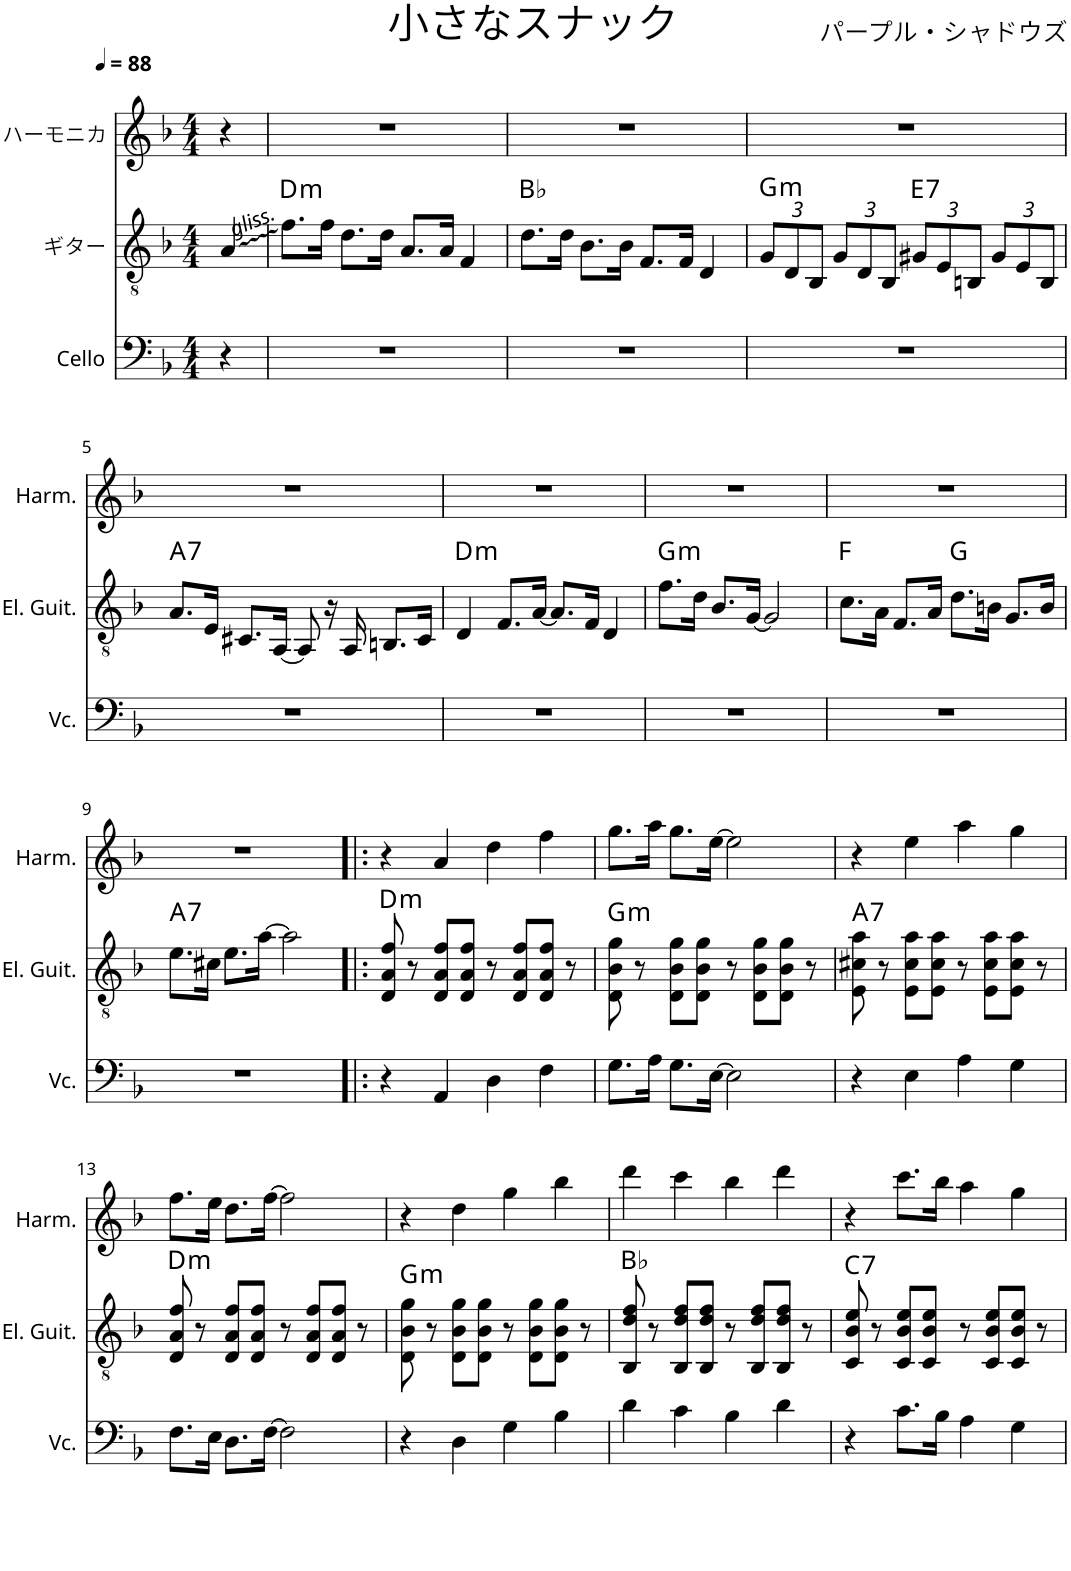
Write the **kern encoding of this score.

**kern	**kern	**harte	**kern
*part3	*part2	*part2	*part1
*staff3	*staff2	*	*staff1
*I"Cello	*I"ギター	*	*I"ハーモニカ
*clefF4	*clefGv2	*	*clefG2
*k[b-]	*k[b-]	*	*k[b-]
*M4/4	*M4/4	*	*M4/4
*MM88	*MM88	*	*MM88
=1	=1	=1	=1
4r	4A/	.	4r
=2	=2	=2	=2
!	!	!LO:H:kt=m	!
1r	8.f\L	D:min	1r
.	16f\Jk	.	.
.	8.d\L	.	.
.	16d\Jk	.	.
.	8.A/L	.	.
.	16A/Jk	.	.
.	4F/	.	.
=3	=3	=3	=3
1r	8.d\L	Bb:maj	1r
.	16d\Jk	.	.
.	8.B-\L	.	.
.	16B-\Jk	.	.
.	8.F/L	.	.
.	16F/Jk	.	.
.	4D/	.	.
=4	=4	=4	=4
*	*Xbrackettup	*	*
!	!	!LO:H:kt=m	!
1r	12G/L	G:min	1r
.	12D/	.	.
.	12BB-/J	.	.
.	12G/L	.	.
.	12D/	.	.
.	12BB-/J	.	.
!	!	!LO:H:kt=7	!
.	12G#X/L	E:7	.
.	12E/	.	.
.	12BBn/J	.	.
.	12G#/L	.	.
.	12E/	.	.
.	12BB/J	.	.
!!LO:LB:g=z
=5	=5	=5	=5
!	!	!LO:H:kt=7	!
1r	8.A/L	A:7	1r
.	16E/Jk	.	.
.	8.C#X/L	.	.
.	[16AA/Jk	.	.
.	8AA/]	.	.
.	16r	.	.
.	16AA/	.	.
.	8.BBn/L	.	.
.	16C#/Jk	.	.
=6	=6	=6	=6
!	!	!LO:H:kt=m	!
1r	4D/	D:min	1r
.	8.F/L	.	.
.	[16A/Jk	.	.
.	8.A/L]	.	.
.	16F/Jk	.	.
.	4D/	.	.
=7	=7	=7	=7
!	!	!LO:H:kt=m	!
1r	8.f\L	G:min	1r
.	16d\Jk	.	.
.	8.B-/L	.	.
.	[16G/Jk	.	.
.	2G/]	.	.
=8	=8	=8	=8
1r	8.c\L	F:maj	1r
.	16A\Jk	.	.
.	8.F/L	.	.
.	16A/Jk	.	.
.	8.d\L	G:maj	.
.	16Bn\Jk	.	.
.	8.G/L	.	.
.	16B/Jk	.	.
!!LO:LB:g=z
=9	=9	=9	=9
!	!	!LO:H:kt=7	!
1r	8.e\L	A:7	1r
.	16c#X\Jk	.	.
.	8.e\L	.	.
.	[16a\Jk	.	.
.	2a\]	.	.
=10!|:	=10!|:	=10!|:	=10!|:
!	!	!LO:H:kt=m	!
4r	8D/ 8A/ 8f/	D:min	4r
.	8r	.	.
4AA/	8D/ 8A/ 8f/L	.	4a/
.	8D/ 8A/ 8f/J	.	.
4D\	8r	.	4dd\
.	8D/ 8A/ 8f/L	.	.
4F\	8D/ 8A/ 8f/J	.	4ff\
.	8r	.	.
=11	=11	=11	=11
!	!	!LO:H:kt=m	!
8.G\L	8D\ 8B-\ 8g\	G:min	8.gg\L
.	8r	.	.
16A\Jk	.	.	16aa\Jk
8.G\L	8D\ 8B-\ 8g\L	.	8.gg\L
.	8D\ 8B-\ 8g\J	.	.
[16E\Jk	.	.	[16ee\Jk
2E\]	8r	.	2ee\]
.	8D\ 8B-\ 8g\L	.	.
.	8D\ 8B-\ 8g\J	.	.
.	8r	.	.
=12	=12	=12	=12
!	!	!LO:H:kt=7	!
4r	8E\ 8c#X\ 8a\	A:7	4r
.	8r	.	.
4E\	8E\ 8c#\ 8a\L	.	4ee\
.	8E\ 8c#\ 8a\J	.	.
4A\	8r	.	4aa\
.	8E\ 8c#\ 8a\L	.	.
4G\	8E\ 8c#\ 8a\J	.	4gg\
.	8r	.	.
!!LO:LB:g=z
=13	=13	=13	=13
!	!	!LO:H:kt=m	!
8.F\L	8D/ 8A/ 8f/	D:min	8.ff\L
.	8r	.	.
16E\Jk	.	.	16ee\Jk
8.D\L	8D/ 8A/ 8f/L	.	8.dd\L
.	8D/ 8A/ 8f/J	.	.
[16F\Jk	.	.	[16ff\Jk
2F\]	8r	.	2ff\]
.	8D/ 8A/ 8f/L	.	.
.	8D/ 8A/ 8f/J	.	.
.	8r	.	.
=14	=14	=14	=14
!	!	!LO:H:kt=m	!
4r	8D\ 8B-\ 8g\	G:min	4r
.	8r	.	.
4D\	8D\ 8B-\ 8g\L	.	4dd\
.	8D\ 8B-\ 8g\J	.	.
4G\	8r	.	4gg\
.	8D\ 8B-\ 8g\L	.	.
4B-\	8D\ 8B-\ 8g\J	.	4bb-\
.	8r	.	.
=15	=15	=15	=15
4d\	8BB-/ 8d/ 8f/	Bb:maj	4ddd\
.	8r	.	.
4c\	8BB-/ 8d/ 8f/L	.	4ccc\
.	8BB-/ 8d/ 8f/J	.	.
4B-\	8r	.	4bb-\
.	8BB-/ 8d/ 8f/L	.	.
4d\	8BB-/ 8d/ 8f/J	.	4ddd\
.	8r	.	.
=16	=16	=16	=16
!	!	!LO:H:kt=7	!
4r	8C/ 8B-/ 8e/	C:7	4r
.	8r	.	.
8.c\L	8C/ 8B-/ 8e/L	.	8.ccc\L
.	8C/ 8B-/ 8e/J	.	.
16B-\Jk	.	.	16bb-\Jk
4A\	8r	.	4aa\
.	8C/ 8B-/ 8e/L	.	.
4G\	8C/ 8B-/ 8e/J	.	4gg\
.	8r	.	.
=	=	=	=
*-	*-	*-	*-
